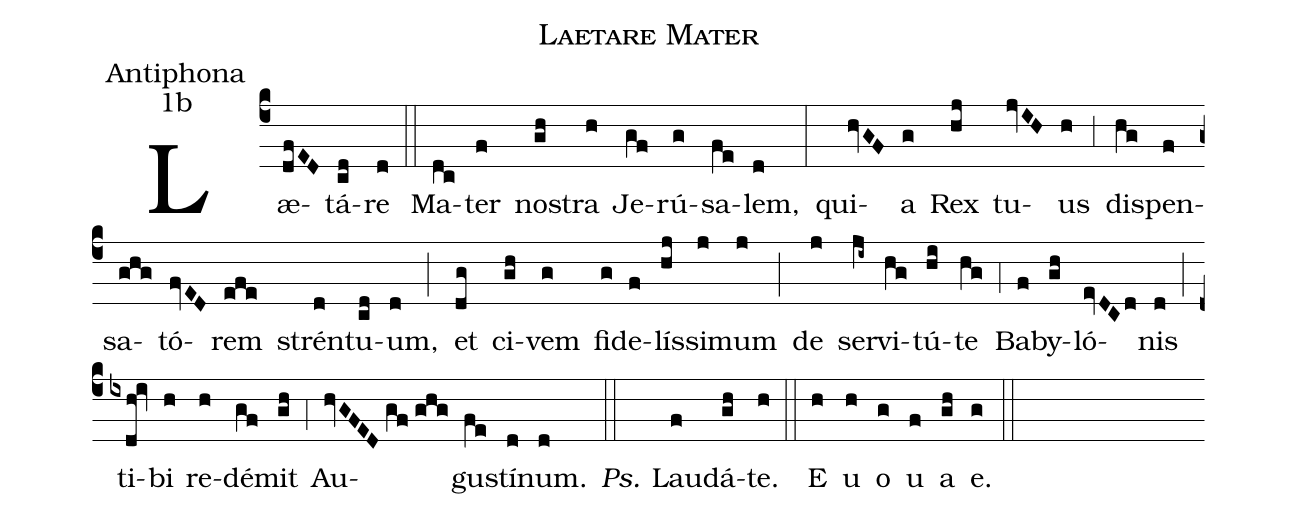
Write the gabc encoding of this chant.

name:Laetare Mater;
office-part:Antiphona;
mode:1b;
%%
(c4) Læ(dfED)tá(cd)re(d) (::) Ma(dc)ter(f) no(gh)stra(h) Je(gf)rú(g)sa(fe)lem,(d) (:) qui(hvGF)a(g) Rex(hj) tu(jvIH)us(h) (;3) di(hg)spen(f)sa(ghg)tó(fvED)rem(efe) strén(d)tu(cd)um,(d) (;) et(dg) ci(gh)vem(g) fi(g)de(f)lís(hj)si(j)mum(j) (;) de(j) ser(ji~)vi(hg)tú(hi)te(hg) (;4) Ba(f)by(gh)ló(evDCd)nis(d) (;) ti(ixdh!iv)bi(h) re(h)dé(gf)mit(gh) (;4) Au(hvGFED//gf//ghg)gu(fe)stí(d)num.(d) (::)
<i>Ps.</i> L{a}u(f)dá(gh)te.(h) (::)
<eu> E(h) u(h) o(g) u(f) a(gh) e.(g) </eu>(::)
